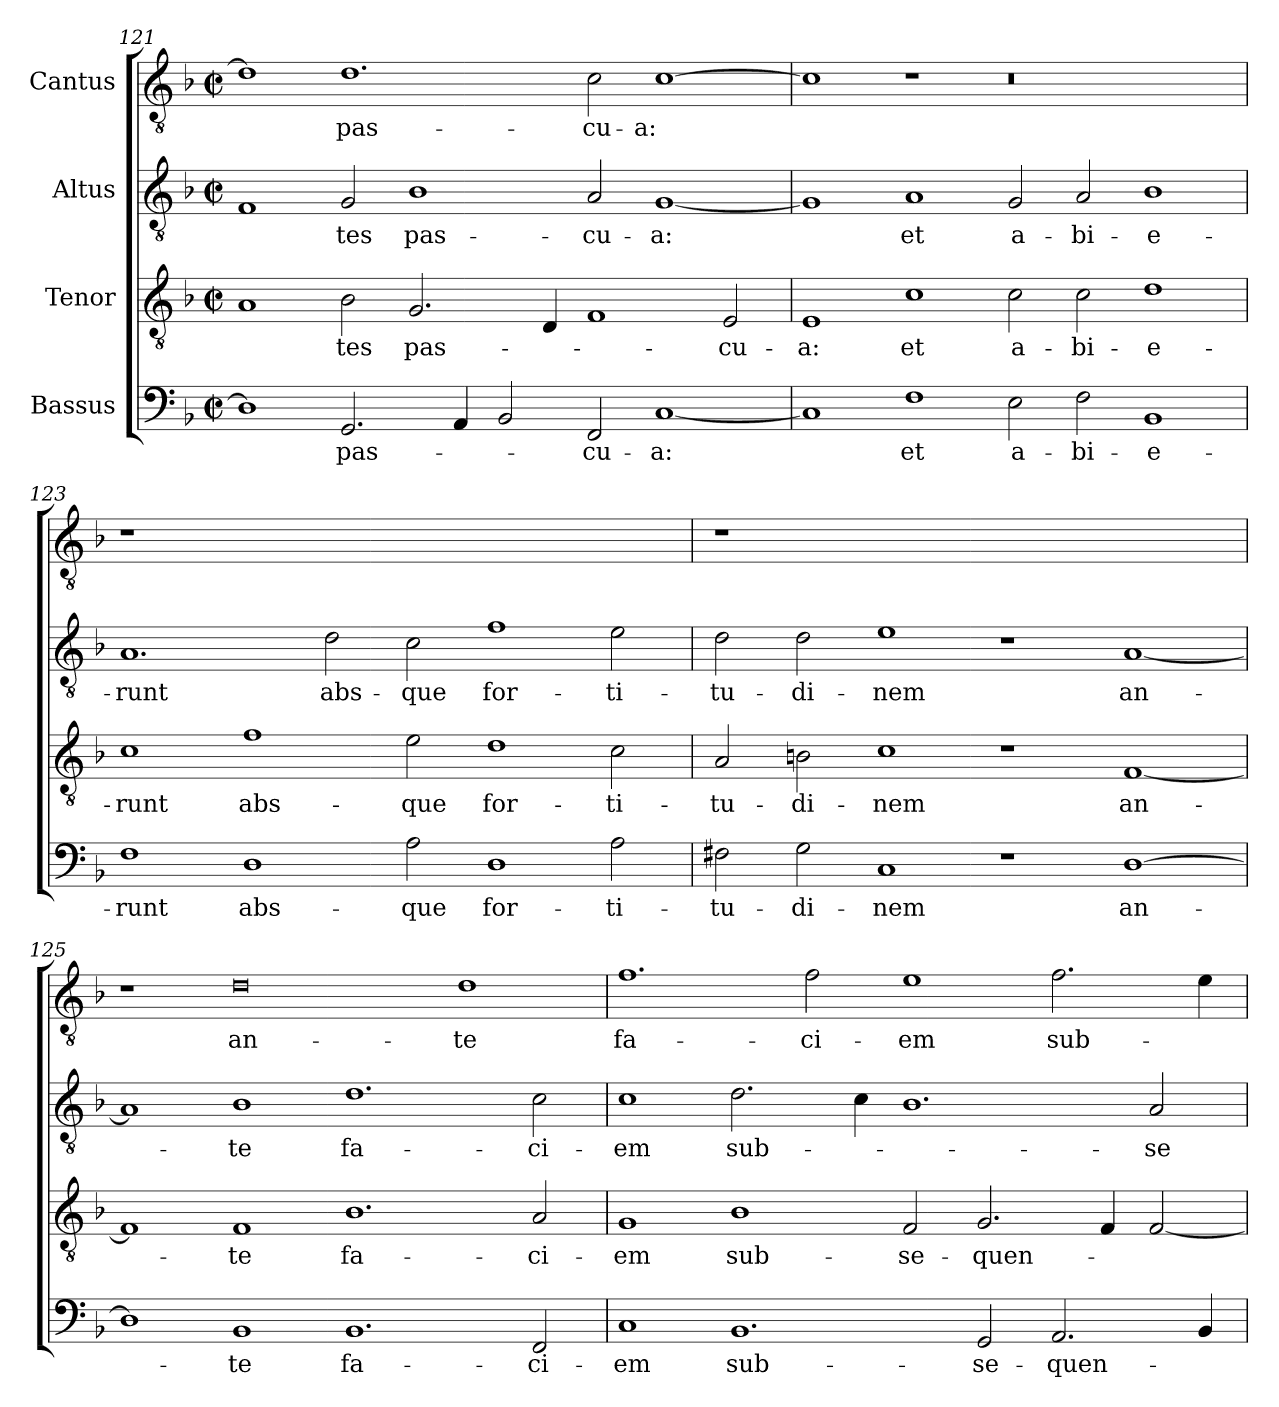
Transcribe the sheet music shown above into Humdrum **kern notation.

**kern	**text	**kern	**text	**kern	**text	**kern	**text
*part4	*part4	*part3	*part3	*part2	*part2	*part1	*part1
*staff4	*staff4	*staff3	*staff3	*staff2	*staff2	*staff1	*staff1
*I"Bassus	*	*I"Tenor	*	*I"Altus	*	*I"Cantus	*
!!LO:PB:g=z
*clefF4	*	*clefGv2	*	*clefGv2	*	*clefGv2	*
*k[b-]	*	*k[b-]	*	*k[b-]	*	*k[b-]	*
*F:	*	*F:	*	*F:	*	*F:	*
*M2/2	*	*M2/2	*	*M2/2	*	*M2/2	*
*met(c|)	*	*met(c|)	*	*met(c|)	*	*met(c|)	*
=121	=121	=121	=121	=121	=121	=121	=121
1D]	.	1A	.	1F	.	1d]	.
!	!LO:LY:b	!	!LO:LY:b	!	!LO:LY:b	!	!LO:LY:b
2.GG/	pas-	2B-\	-tes	2G/	-tes	1.d	pas-
!	!	!	!LO:LY:b	!	!LO:LY:b	!	!
.	.	2.G/	pas-	1B-	pas-	.	.
4AA/	.	.	.	.	.	.	.
2BB-/	.	.	.	.	.	.	.
.	.	4D/	.	.	.	.	.
!	!LO:LY:b	!	!	!	!LO:LY:b	!	!LO:LY:b
2FF/	-cu-	1F	.	2A/	-cu-	2c\	-cu-
!	!LO:LY:b	!	!	!	!LO:LY:b	!	!LO:LY:b
[1C	-a:	.	.	[1G	-a:	[1c	-a:
!	!	!	!LO:LY:b	!	!	!	!
.	.	2E/	-cu-	.	.	.	.
=122	=122	=122	=122	=122	=122	=122	=122
!	!	!	!LO:LY:b	!	!	!	!
1C]	.	1E	-a:	1G]	.	1c]	.
!	!LO:LY:b	!	!LO:LY:b	!	!LO:LY:b	!	!
1F	et	1c	et	1A	et	1r	.
!	!LO:LY:b	!	!LO:LY:b	!	!LO:LY:b	!	!
2E\	a-	2c\	a-	2G/	a-	0r	.
!	!LO:LY:b	!	!LO:LY:b	!	!LO:LY:b	!	!
2F\	-bi-	2c\	-bi-	2A/	-bi-	.	.
!	!LO:LY:b	!	!LO:LY:b	!	!LO:LY:b	!	!
1BB-	-e-	1d	-e-	1B-	-e-	.	.
=123	=123	=123	=123	=123	=123	=123	=123
!	!LO:LY:b	!	!LO:LY:b	!	!LO:LY:b	!	!
1F	-runt	1c	-runt	1.A	-runt	1r	.
!	!LO:LY:b	!	!LO:LY:b	!	!	!	!
1D	abs-	1f	abs-	.	.	0.ryy	.
!	!	!	!	!	!LO:LY:b	!	!
.	.	.	.	2d\	abs-	.	.
!	!LO:LY:b	!	!LO:LY:b	!	!LO:LY:b	!	!
2A\	-que	2e\	-que	2c\	-que	.	.
!	!LO:LY:b	!	!LO:LY:b	!	!LO:LY:b	!	!
1D	for-	1d	for-	1f	for-	.	.
!	!LO:LY:b	!	!LO:LY:b	!	!LO:LY:b	!	!
2A\	-ti-	2c\	-ti-	2e\	-ti-	.	.
=124	=124	=124	=124	=124	=124	=124	=124
!	!LO:LY:b	!	!LO:LY:b	!	!LO:LY:b	!	!
2F#X\	-tu-	2A/	-tu-	2d\	-tu-	1r	.
!	!LO:LY:b	!	!LO:LY:b	!	!LO:LY:b	!	!
2G\	-di-	2Bn\	-di-	2d\	-di-	.	.
!	!LO:LY:b	!	!LO:LY:b	!	!LO:LY:b	!	!
1C	-nem	1c	-nem	1e	-nem	0.ryy	.
1r	.	1r	.	1r	.	.	.
!	!LO:LY:b	!	!LO:LY:b	!	!LO:LY:b	!	!
[1D	an-	[1F	an-	[1A	an-	.	.
!!LO:LB:g=z
=125	=125	=125	=125	=125	=125	=125	=125
1D]	.	1F]	.	1A]	.	1r	.
!	!LO:LY:b	!	!LO:LY:b	!	!LO:LY:b	!	!LO:LY:b
1BB-	-te	1F	-te	1B-	-te	0d	an-
!	!LO:LY:b	!	!LO:LY:b	!	!LO:LY:b	!	!
1.BB-	fa-	1.B-	fa-	1.d	fa-	.	.
!	!	!	!	!	!	!	!LO:LY:b
.	.	.	.	.	.	1d	-te
!	!LO:LY:b	!	!LO:LY:b	!	!LO:LY:b	!	!
2FF/	-ci-	2A/	-ci-	2c\	-ci-	.	.
=126	=126	=126	=126	=126	=126	=126	=126
!	!LO:LY:b	!	!LO:LY:b	!	!LO:LY:b	!	!LO:LY:b
1C	-em	1G	-em	1c	-em	1.f	fa-
!	!LO:LY:b	!	!LO:LY:b	!	!LO:LY:b	!	!
1.BB-	sub-	1B-	sub-	2.d\	sub-	.	.
!	!	!	!	!	!	!	!LO:LY:b
.	.	.	.	.	.	2f\	-ci-
.	.	.	.	4c\	.	.	.
!	!	!	!LO:LY:b	!	!	!	!LO:LY:b
.	.	2F/	-se-	1.B-	.	1e	-em
!	!LO:LY:b	!	!LO:LY:b	!	!	!	!
2GG/	-se-	2.G/	-quen-	.	.	.	.
!	!LO:LY:b	!	!	!	!	!	!LO:LY:b
2.AA/	-quen-	.	.	.	.	2.f\	sub-
.	.	4F/	.	.	.	.	.
!	!	!	!	!	!LO:LY:b	!	!
.	.	[2F/	.	2A/	-se-	.	.
4BB-/	.	.	.	.	.	4e\	.
=	=	=	=	=	=	=	=
*-	*-	*-	*-	*-	*-	*-	*-
